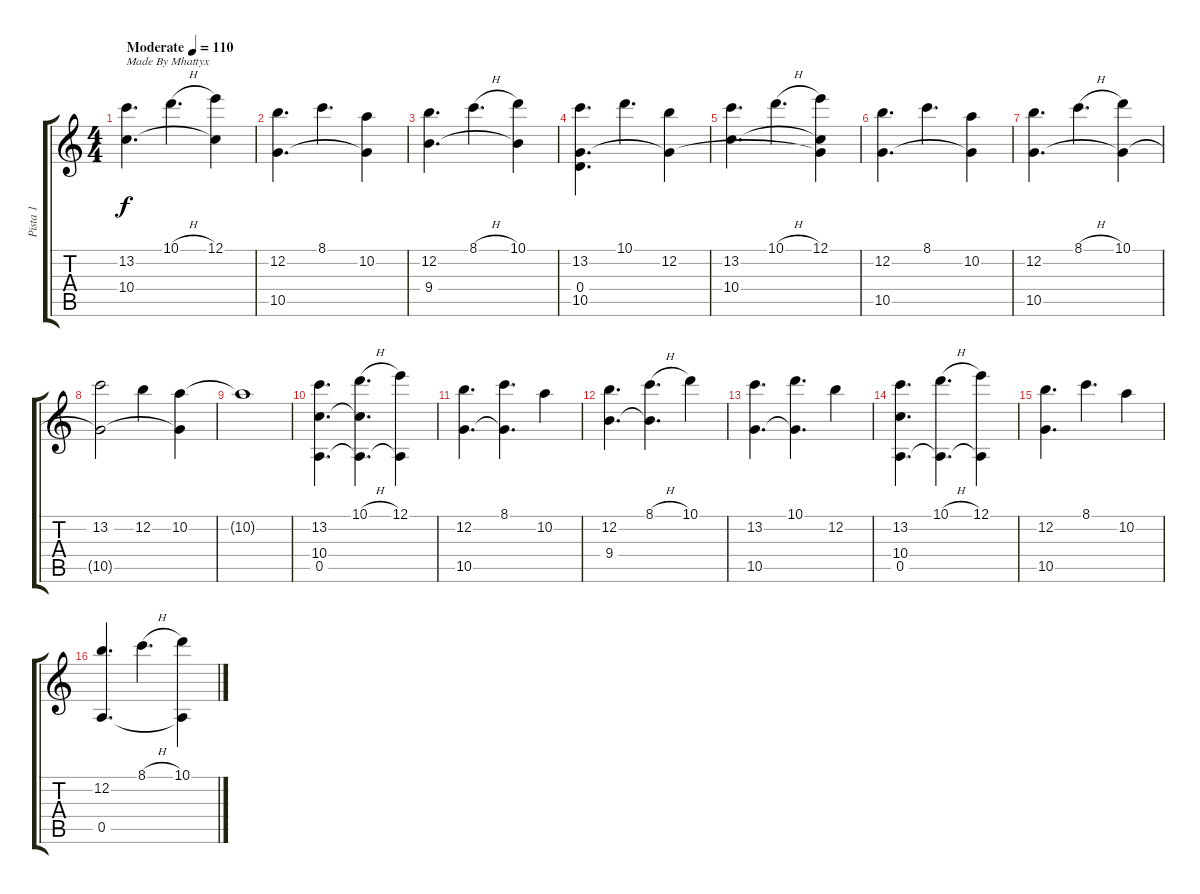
\track ("Pista 1" "Pista 1") {instrument acousticguitarnylon}
\staff {score tabs}
\tuning (E4 B3 G3 D3 A2 E2) {hide}
\ts (4 4)
\tempo (110 "Moderate")
\clef g2
\ks c
(13.2 10.4).4{d txt "Made By Mhattyx" dy f instrument acousticguitarnylon} 10.1{h}.4{d} (12.1 10.4{t}).4 |
(12.2 10.5).4{d} 8.1.4{d} (10.2 10.5{t}).4 |
(12.2 9.4).4{d} 8.1{h}.4{d} (10.1 9.4{t}).4 |
(13.2 0.4 10.5).4{d} 10.1.4{d} (12.2 10.5{t}).4 |
(13.2 10.4).4{d} 10.1{h}.4{d} (12.1 10.4{t} 10.5{t}).4 |
(12.2 10.5).4{d} 8.1.4{d} (10.2 10.5{t}).4 |
(12.2 10.5).4{d} 8.1{h}.4{d} (10.1 10.5{t}).4 |
(13.2 10.5{t}).2 12.2.4 (10.2 10.5{t}).4 |
10.2{t}.1 |
(13.2 10.4 0.5).4{d} (10.1{h} 10.4{t} 0.5{t}).4{d} (12.1 0.5{t}).4 |
(12.2 10.5).4{d} (8.1 10.5{t}).4{d} 10.2.4 |
(12.2 9.4).4{d} (8.1{h} 9.4{t}).4{d} 10.1.4 |
(13.2 10.5).4{d} (10.1 10.5{t}).4{d} 12.2.4 |
(13.2 10.4 0.5).4{d} (10.1{h} 0.5{t}).4{d} (12.1 0.5{t}).4 |
(12.2 10.5).4{d} 8.1.4{d} 10.2.4 |
(12.2 0.5).4{d} 8.1{h}.4{d} (10.1 0.5{t}).4
